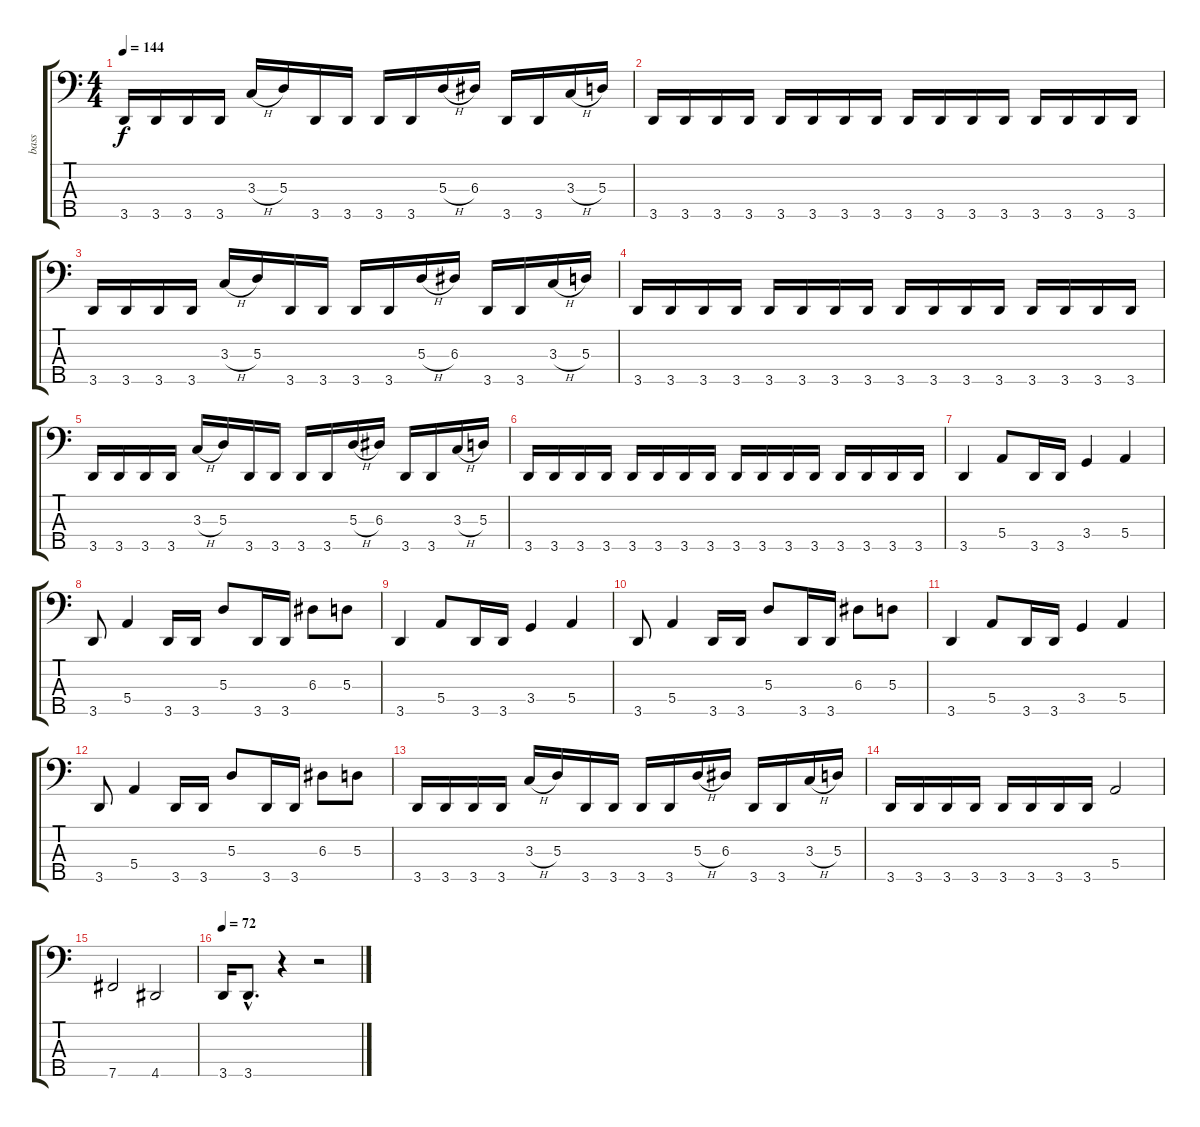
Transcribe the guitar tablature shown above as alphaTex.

\track ("bass" "bass") {instrument electricbassfinger}
\staff {score tabs}
\tuning (G2 D2 A1 E1 B0) {hide}
\ts (4 4)
\tempo 144
\clef f4
\ks c
3.5.16{dy f} 3.5.16 3.5.16 3.5.16 3.3{h}.16 5.3.16 3.5.16 3.5.16 3.5.16 3.5.16 5.3{h}.16 6.3.16 3.5.16 3.5.16 3.3{h}.16 5.3.16 |
3.5.16 3.5.16 3.5.16 3.5.16 3.5.16 3.5.16 3.5.16 3.5.16 3.5.16 3.5.16 3.5.16 3.5.16 3.5.16 3.5.16 3.5.16 3.5.16 |
3.5.16 3.5.16 3.5.16 3.5.16 3.3{h}.16 5.3.16 3.5.16 3.5.16 3.5.16 3.5.16 5.3{h}.16 6.3.16 3.5.16 3.5.16 3.3{h}.16 5.3.16 |
3.5.16 3.5.16 3.5.16 3.5.16 3.5.16 3.5.16 3.5.16 3.5.16 3.5.16 3.5.16 3.5.16 3.5.16 3.5.16 3.5.16 3.5.16 3.5.16 |
3.5.16 3.5.16 3.5.16 3.5.16 3.3{h}.16 5.3.16 3.5.16 3.5.16 3.5.16 3.5.16 5.3{h}.16 6.3.16 3.5.16 3.5.16 3.3{h}.16 5.3.16 |
3.5.16 3.5.16 3.5.16 3.5.16 3.5.16 3.5.16 3.5.16 3.5.16 3.5.16 3.5.16 3.5.16 3.5.16 3.5.16 3.5.16 3.5.16 3.5.16 |
3.5.4 5.4.8 3.5.16 3.5.16 3.4.4 5.4.4 |
3.5.8 5.4.4 3.5.16 3.5.16 5.3.8 3.5.16 3.5.16 6.3.8 5.3.8 |
3.5.4 5.4.8 3.5.16 3.5.16 3.4.4 5.4.4 |
3.5.8 5.4.4 3.5.16 3.5.16 5.3.8 3.5.16 3.5.16 6.3.8 5.3.8 |
3.5.4 5.4.8 3.5.16 3.5.16 3.4.4 5.4.4 |
3.5.8 5.4.4 3.5.16 3.5.16 5.3.8 3.5.16 3.5.16 6.3.8 5.3.8 |
3.5.16 3.5.16 3.5.16 3.5.16 3.3{h}.16 5.3.16 3.5.16 3.5.16 3.5.16 3.5.16 5.3{h}.16 6.3.16 3.5.16 3.5.16 3.3{h}.16 5.3.16 |
3.5.16 3.5.16 3.5.16 3.5.16 3.5.16 3.5.16 3.5.16 3.5.16 5.4.2 |
7.5.2 4.5.2 |
\tempo 72
3.5.16 3.5{hac}.8{d} r.4 r.2
